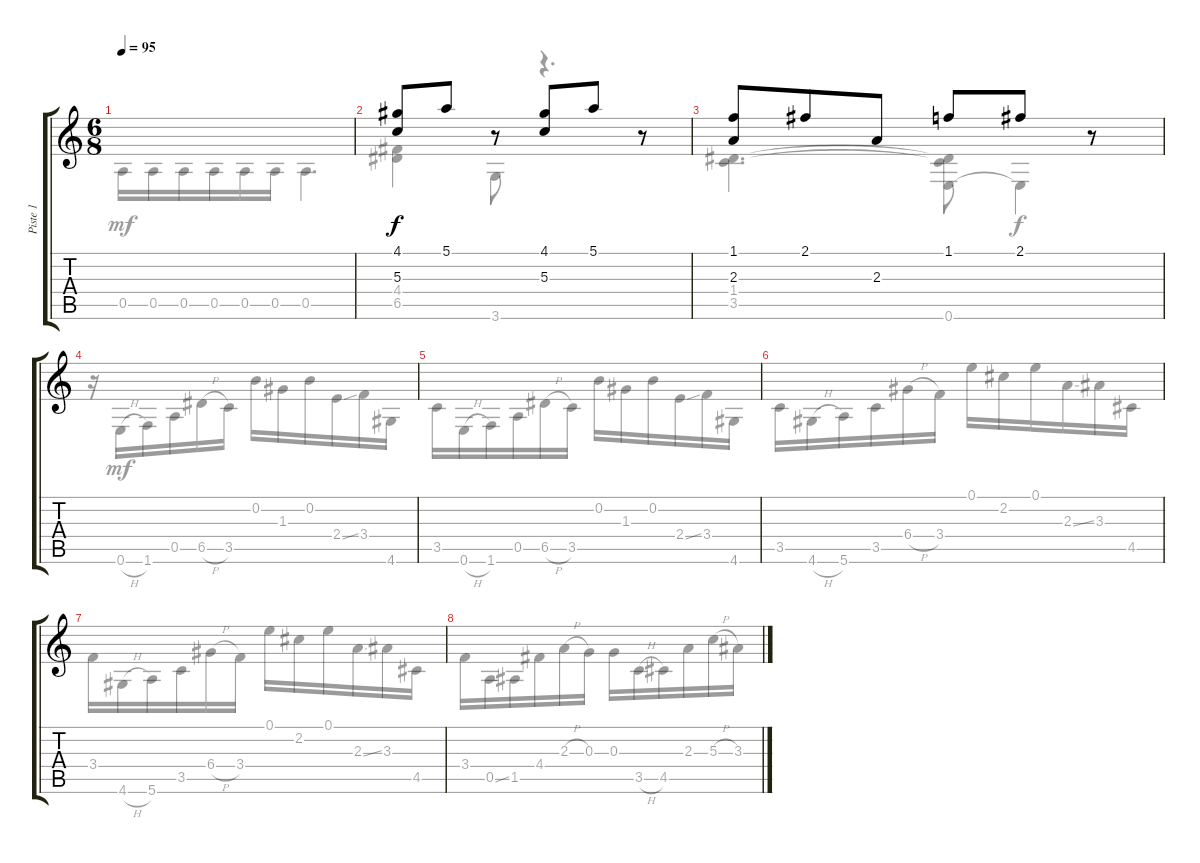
\track ("Piste 1" "Piste 1") {instrument acousticguitarnylon}
\staff {score tabs}
\tuning (E4 B3 G3 D3 A2 E2) {hide}
\voice
\ts (6 8)
\tempo 95
\clef g2
\ks c
|
(4.1 5.3).8 5.1.8 r.8 (4.1 5.3).8 5.1.8 r.8 |
(1.1 2.3).8 2.1.8 2.3.8 1.1.8 2.1.8 r.8 |
|
|
|
|
\voice
\clef g2
\ottava regular
\simile none
\ks c
0.5.16{dy mf} 0.5.16 0.5.16 0.5.16 0.5.16 0.5.16 0.5.4{d} |
(4.4 6.5).4 3.6.8 r.4{d} |
(1.4 3.5).4{d} (1.4{t} 3.5{t} 0.6).8 0.6{t}.4{dy f} |
r.16 0.6{h}.16{dy mf} 1.6.16 0.5.16 6.5{h}.16 3.5.16 0.2.16 1.3.16 0.2.16 2.4{ss}.16 3.4.16 4.6.16 |
3.5.16 0.6{h}.16 1.6.16 0.5.16 6.5{h}.16 3.5.16 0.2.16 1.3.16 0.2.16 2.4{ss}.16 3.4.16 4.6.16 |
3.5.16 4.6{h}.16 5.6.16 3.5.16 6.4{h}.16 3.4.16 0.1.16 2.2.16 0.1.16 2.3{ss}.16 3.3.16 4.5.16 |
3.4.16 4.6{h}.16 5.6.16 3.5.16 6.4{h}.16 3.4.16 0.1.16 2.2.16 0.1.16 2.3{ss}.16 3.3.16 4.5.16 |
3.4.16 0.5{ss}.16 1.5.16 4.4.16 2.3{h}.16 0.3.16 0.3.16 3.5{h}.16 4.5.16 2.3.16 5.3{h}.16 3.3.16
